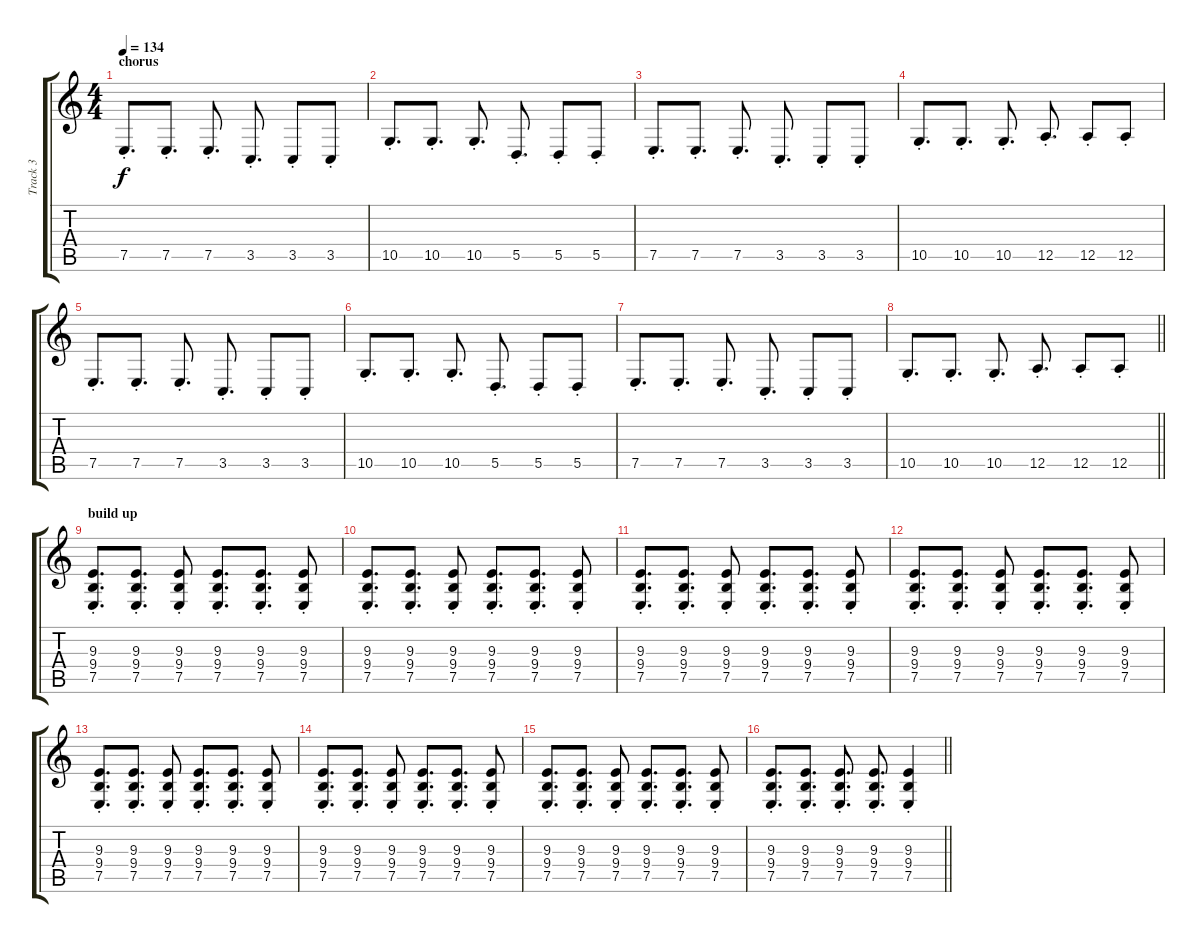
\track ("Track 3" "Track 3") {instrument lead8bassandlead}
\staff {score tabs}
\tuning (E4 B3 G3 D3 A2 E2) {hide}
\ts (4 4)
\section ("" "chorus")
\tempo 134
\clef g2
\ks c
7.5{st}.8{d dy f} 7.5{st}.8{d} 7.5{st}.8{d} 3.5{st}.8{d} 3.5{st}.8 3.5{st}.8 |
10.5{st}.8{d} 10.5{st}.8{d} 10.5{st}.8{d} 5.5{st}.8{d} 5.5{st}.8 5.5{st}.8 |
7.5{st}.8{d} 7.5{st}.8{d} 7.5{st}.8{d} 3.5{st}.8{d} 3.5{st}.8 3.5{st}.8 |
10.5{st}.8{d} 10.5{st}.8{d} 10.5{st}.8{d} 12.5{st}.8{d} 12.5{st}.8 12.5{st}.8 |
7.5{st}.8{d} 7.5{st}.8{d} 7.5{st}.8{d} 3.5{st}.8{d} 3.5{st}.8 3.5{st}.8 |
10.5{st}.8{d} 10.5{st}.8{d} 10.5{st}.8{d} 5.5{st}.8{d} 5.5{st}.8 5.5{st}.8 |
7.5{st}.8{d} 7.5{st}.8{d} 7.5{st}.8{d} 3.5{st}.8{d} 3.5{st}.8 3.5{st}.8 |
\barLineRight lightlight
10.5{st}.8{d} 10.5{st}.8{d} 10.5{st}.8{d} 12.5{st}.8{d} 12.5{st}.8 12.5{st}.8 |
\section ("" "build up")
(9.3{st} 9.4{st} 7.5{st}).8{d} (9.3{st} 9.4{st} 7.5{st}).8{d} (9.3{st} 9.4{st} 7.5{st}).8 (9.3{st} 9.4{st} 7.5{st}).8{d} (9.3{st} 9.4{st} 7.5{st}).8{d} (9.3{st} 9.4{st} 7.5{st}).8 |
(9.3{st} 9.4{st} 7.5{st}).8{d} (9.3{st} 9.4{st} 7.5{st}).8{d} (9.3{st} 9.4{st} 7.5{st}).8 (9.3{st} 9.4{st} 7.5{st}).8{d} (9.3{st} 9.4{st} 7.5{st}).8{d} (9.3{st} 9.4{st} 7.5{st}).8 |
(9.3{st} 9.4{st} 7.5{st}).8{d} (9.3{st} 9.4{st} 7.5{st}).8{d} (9.3{st} 9.4{st} 7.5{st}).8 (9.3{st} 9.4{st} 7.5{st}).8{d} (9.3{st} 9.4{st} 7.5{st}).8{d} (9.3{st} 9.4{st} 7.5{st}).8 |
(9.3{st} 9.4{st} 7.5{st}).8{d} (9.3{st} 9.4{st} 7.5{st}).8{d} (9.3{st} 9.4{st} 7.5{st}).8 (9.3{st} 9.4{st} 7.5{st}).8{d} (9.3{st} 9.4{st} 7.5{st}).8{d} (9.3{st} 9.4{st} 7.5{st}).8 |
(9.3{st} 9.4{st} 7.5{st}).8{d} (9.3{st} 9.4{st} 7.5{st}).8{d} (9.3{st} 9.4{st} 7.5{st}).8 (9.3{st} 9.4{st} 7.5{st}).8{d} (9.3{st} 9.4{st} 7.5{st}).8{d} (9.3{st} 9.4{st} 7.5{st}).8 |
(9.3{st} 9.4{st} 7.5{st}).8{d} (9.3{st} 9.4{st} 7.5{st}).8{d} (9.3{st} 9.4{st} 7.5{st}).8 (9.3{st} 9.4{st} 7.5{st}).8{d} (9.3{st} 9.4{st} 7.5{st}).8{d} (9.3{st} 9.4{st} 7.5{st}).8 |
(9.3{st} 9.4{st} 7.5{st}).8{d} (9.3{st} 9.4{st} 7.5{st}).8{d} (9.3{st} 9.4{st} 7.5{st}).8 (9.3{st} 9.4{st} 7.5{st}).8{d} (9.3{st} 9.4{st} 7.5{st}).8{d} (9.3{st} 9.4{st} 7.5{st}).8 |
\barLineRight lightlight
(9.3{st} 9.4{st} 7.5{st}).8{d} (9.3{st} 9.4{st} 7.5{st}).8{d} (9.3{st} 9.4{st} 7.5{st}).8{d} (9.3{st} 9.4{st} 7.5{st}).8{d} (9.3{st} 9.4{st} 7.5{st}).4
